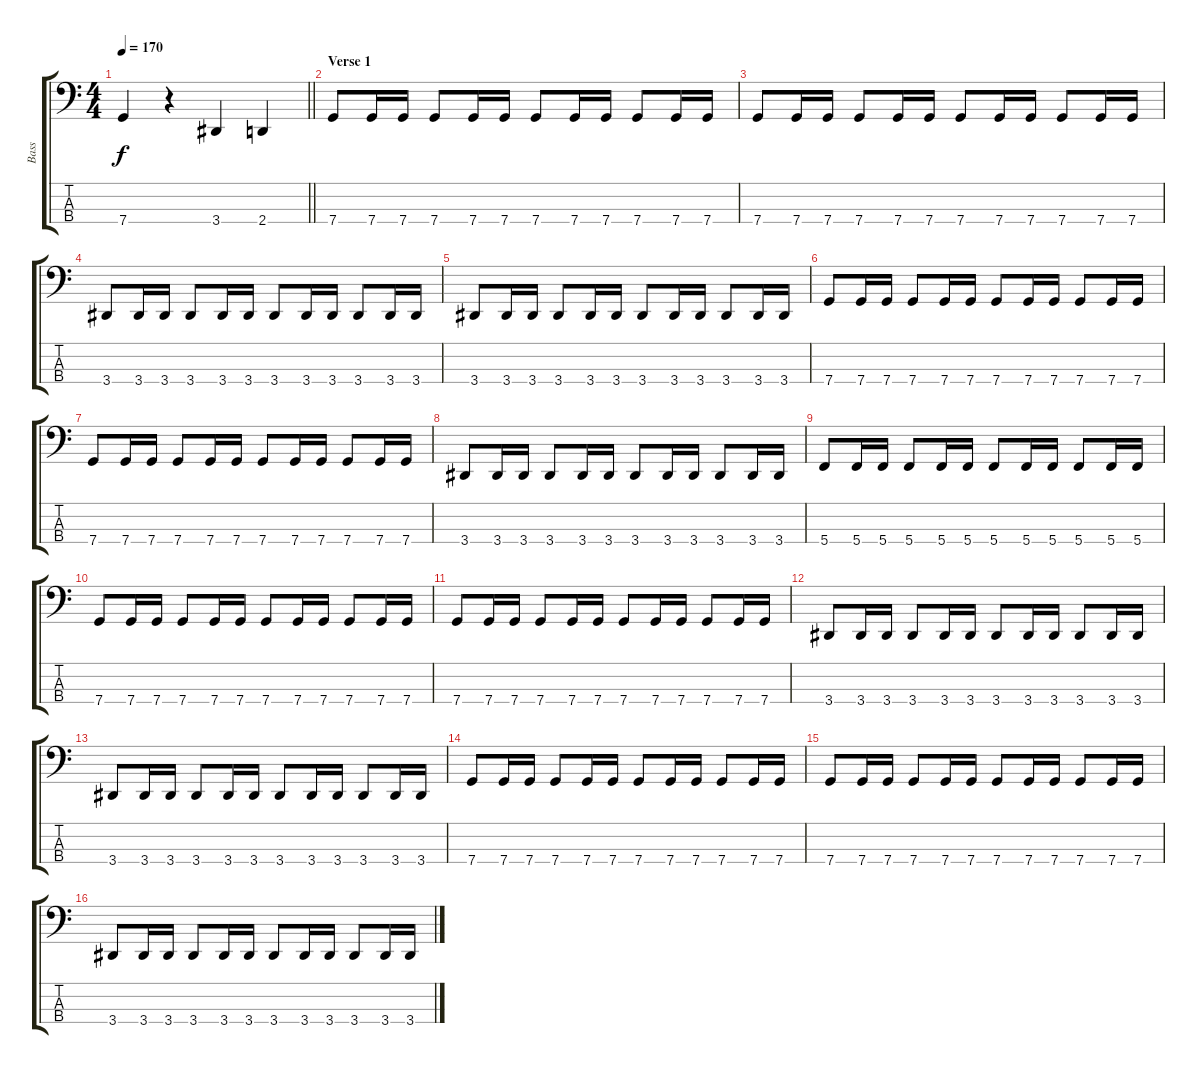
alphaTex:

\track ("Bass" "Bass") {instrument electricbassfinger}
\staff {score tabs}
\tuning (Eb2 Bb1 F1 C1) {hide}
\ts (4 4)
\tempo 170
\clef f4
\barLineRight lightlight
\ks c
7.4.4{dy f} r.4 3.4.4 2.4.4 |
\section ("" "Verse 1")
7.4.8 7.4.16 7.4.16 7.4.8 7.4.16 7.4.16 7.4.8 7.4.16 7.4.16 7.4.8 7.4.16 7.4.16 |
7.4.8 7.4.16 7.4.16 7.4.8 7.4.16 7.4.16 7.4.8 7.4.16 7.4.16 7.4.8 7.4.16 7.4.16 |
3.4.8 3.4.16 3.4.16 3.4.8 3.4.16 3.4.16 3.4.8 3.4.16 3.4.16 3.4.8 3.4.16 3.4.16 |
3.4.8 3.4.16 3.4.16 3.4.8 3.4.16 3.4.16 3.4.8 3.4.16 3.4.16 3.4.8 3.4.16 3.4.16 |
7.4.8 7.4.16 7.4.16 7.4.8 7.4.16 7.4.16 7.4.8 7.4.16 7.4.16 7.4.8 7.4.16 7.4.16 |
7.4.8 7.4.16 7.4.16 7.4.8 7.4.16 7.4.16 7.4.8 7.4.16 7.4.16 7.4.8 7.4.16 7.4.16 |
3.4.8 3.4.16 3.4.16 3.4.8 3.4.16 3.4.16 3.4.8 3.4.16 3.4.16 3.4.8 3.4.16 3.4.16 |
5.4.8 5.4.16 5.4.16 5.4.8 5.4.16 5.4.16 5.4.8 5.4.16 5.4.16 5.4.8 5.4.16 5.4.16 |
7.4.8 7.4.16 7.4.16 7.4.8 7.4.16 7.4.16 7.4.8 7.4.16 7.4.16 7.4.8 7.4.16 7.4.16 |
7.4.8 7.4.16 7.4.16 7.4.8 7.4.16 7.4.16 7.4.8 7.4.16 7.4.16 7.4.8 7.4.16 7.4.16 |
3.4.8 3.4.16 3.4.16 3.4.8 3.4.16 3.4.16 3.4.8 3.4.16 3.4.16 3.4.8 3.4.16 3.4.16 |
3.4.8 3.4.16 3.4.16 3.4.8 3.4.16 3.4.16 3.4.8 3.4.16 3.4.16 3.4.8 3.4.16 3.4.16 |
7.4.8 7.4.16 7.4.16 7.4.8 7.4.16 7.4.16 7.4.8 7.4.16 7.4.16 7.4.8 7.4.16 7.4.16 |
7.4.8 7.4.16 7.4.16 7.4.8 7.4.16 7.4.16 7.4.8 7.4.16 7.4.16 7.4.8 7.4.16 7.4.16 |
3.4.8 3.4.16 3.4.16 3.4.8 3.4.16 3.4.16 3.4.8 3.4.16 3.4.16 3.4.8 3.4.16 3.4.16
